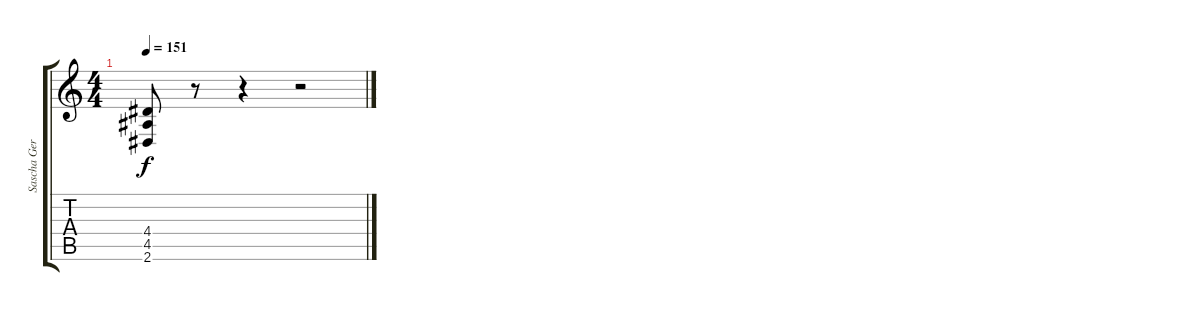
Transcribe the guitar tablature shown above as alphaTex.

\track ("Sascha Gerbig" "Sascha Ger") {instrument overdrivenguitar}
\staff {score tabs}
\tuning (Db4 Ab3 E3 B2 Gb2 Db2) {hide}
\ts (4 4)
\tempo 151
\clef g2
\ks c
(4.4 4.5 2.6).8{dy f} r.8 r.4 r.2
